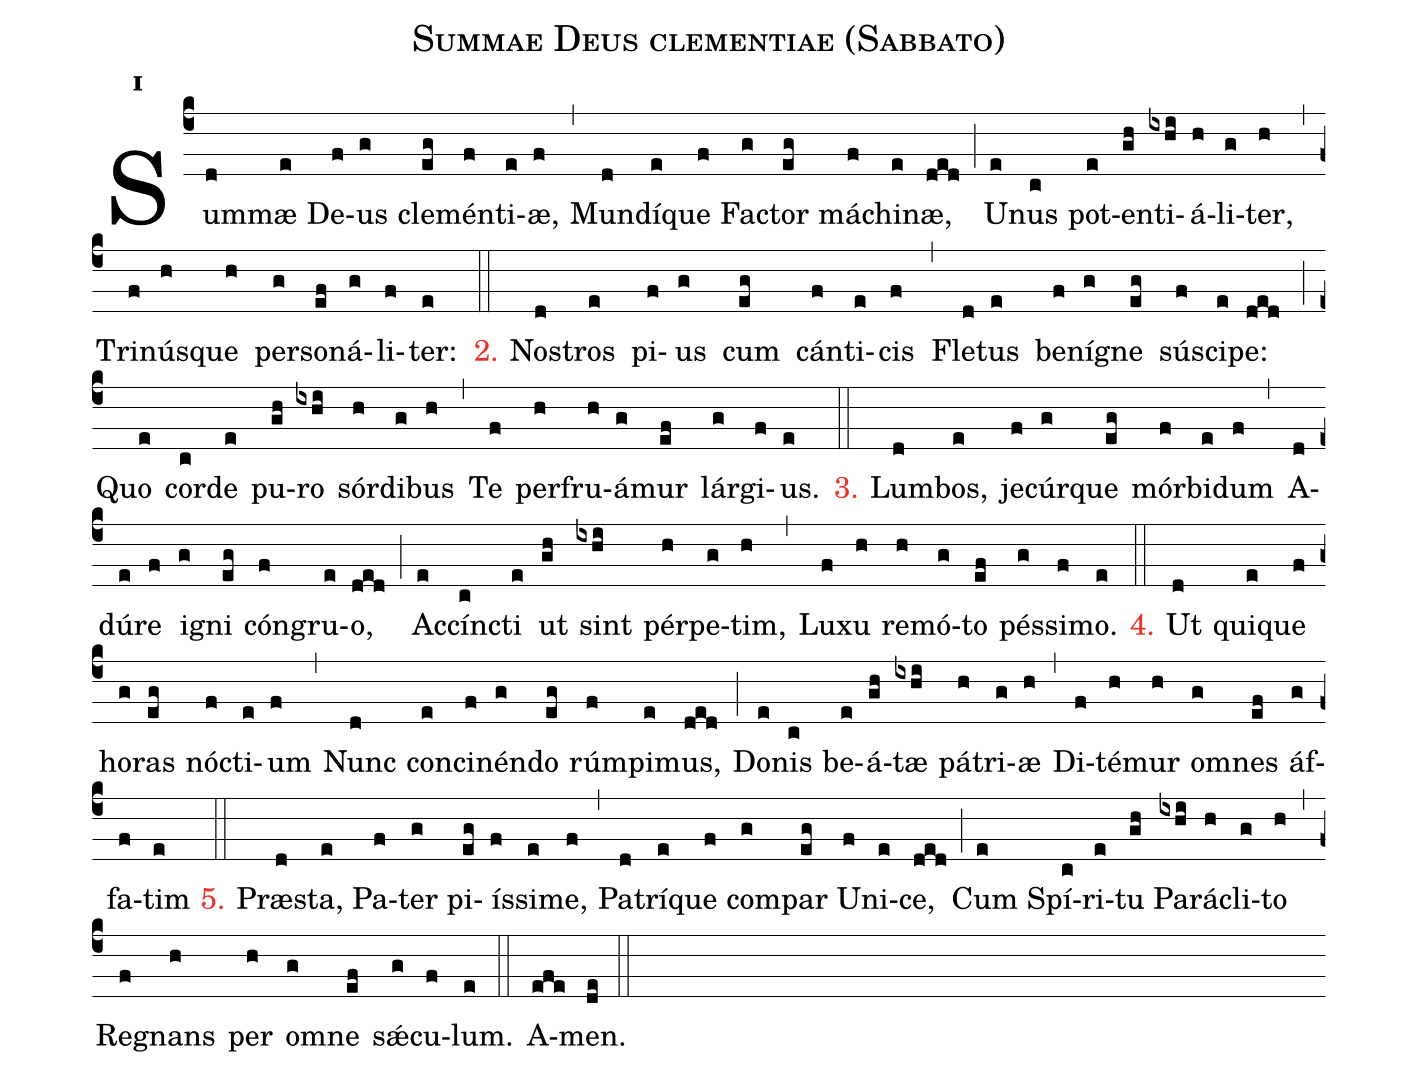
name:Summae Deus clementiae (Sabbato);
office-part:hy;
mode:1;
%%
initial-style: 1;
name: Summae Deus clementiae;
mode: 4;
office-part: Hymnus;
annotation: Hymn.;
annotation: iv;
%%
(c4) Sum(d)mæ(e) De(f)us(g) cle(eg)mén(f)ti(e)æ,(f) (,)
Mun(d)dí(e)que(f) Fac(g)tor(eg) má(f)chi(e)næ,(ded) (;)
U(e)nus(c) pot(e)en(gh)ti(ixhi)á(h)li(g)ter,(h) (,)
Tri(f)nús(h)que(h) per(g)so(ef)ná(g)li(f)ter:(e) (::)

<c>2.</c> Nos(d)tros(e) pi(f)us(g) cum(eg) cán(f)ti(e)cis(f) (,)
Fle(d)tus(e) be(f)ní(g)gne(eg) sú(f)sci(e)pe:(ded) (;)
Quo(e) cor(c)de(e) pu(gh)ro(ixhi) sór(h)di(g)bus(h) (,)
Te(f) per(h)fru(h)á(g)mur(ef) lár(g)gi(f)us.(e) (::)

<c>3.</c> Lum(d)bos,(e) je(f)cúr(g)que(eg) mór(f)bi(e)dum(f) (,)
A(d)dú(e)re(f) i(g)gni(eg) cón(f)gru(e)o,(ded) (;)
Ac(e)cínc(c)ti(e) ut(gh) sint(ixhi) pér(h)pe(g)tim,(h) (,)
Lu(f)xu(h) re(h)mó(g)to(ef) pés(g)si(f)mo.(e) (::)

<c>4.</c> Ut(d) qui(e)que(f) ho(g)ras(eg) nóc(f)ti(e)um(f) (,)
Nunc(d) con(e)ci(f)nén(g)do(eg) rúm(f)pi(e)mus,(ded) (;)
Do(e)nis(c) be(e)á(gh)tæ(ixhi) pá(h)tri(g)æ(h) (,)
Di(f)té(h)mur(h) om(g)nes(ef) áf(g)fa(f)tim(e) (::)

<c>5.</c> Præ(d)sta,(e) Pa(f)ter(g) pi(eg)ís(f)si(e)me,(f) (,)
Pa(d)trí(e)que(f) com(g)par(eg) U(f)ni(e)ce,(ded) (;)
Cum(e) Spí(c)ri(e)tu(gh) Pa(ixhi)rá(h)cli(g)to(h) (,)
Re(f)gnans(h) per(h) om(g)ne(ef) sǽ(g)cu(f)lum.(e) (::)
A(efe)men.(de) (::)
